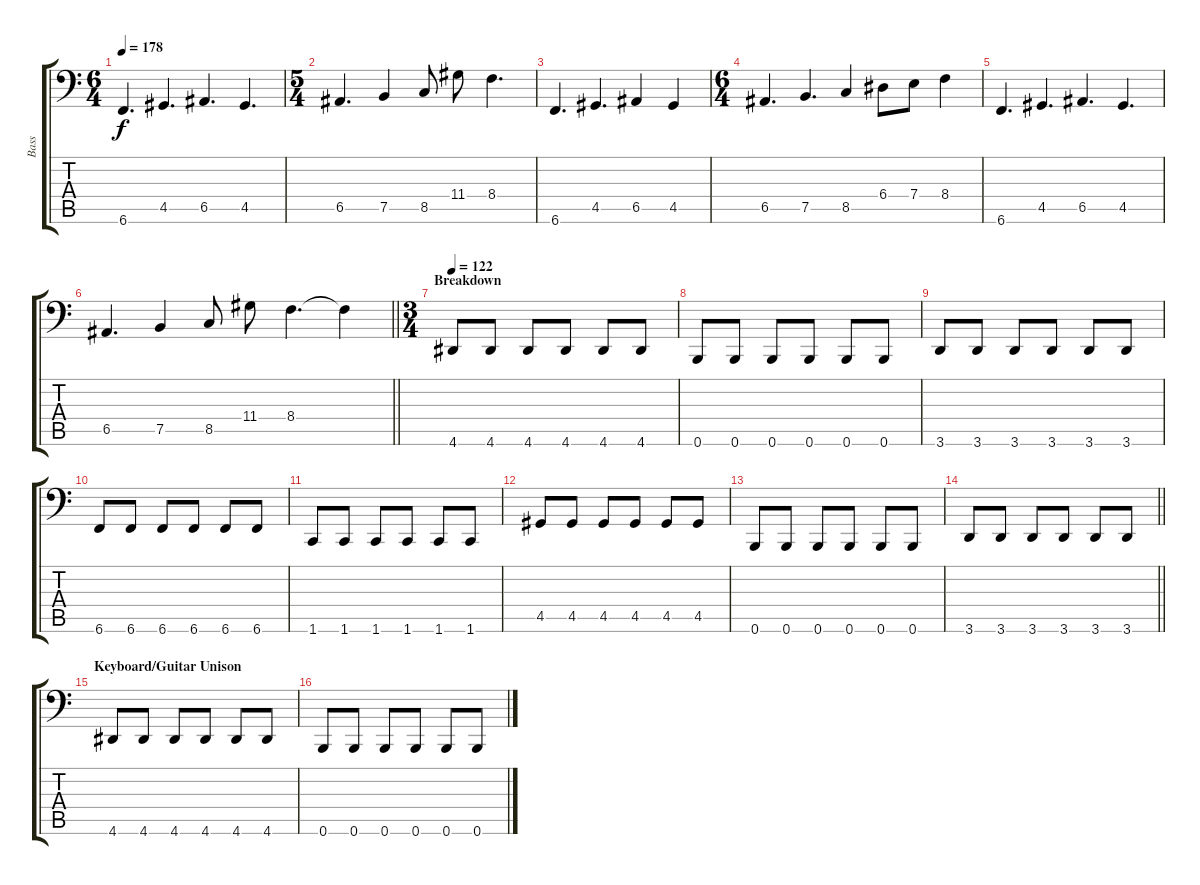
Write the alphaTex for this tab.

\track ("Bass" "Bass") {instrument electricbassfinger}
\staff {score tabs}
\tuning (C3 G2 D2 A1 E1 B0) {hide}
\ts (6 4)
\tempo 178
\clef f4
\ks c
6.6.4{d dy f} 4.5.4{d} 6.5.4{d} 4.5.4{d} |
\ts (5 4)
6.5.4{d} 7.5.4 8.5.8 11.4.8 8.4.4{d} |
6.6.4{d} 4.5.4{d} 6.5.4 4.5.4 |
\ts (6 4)
6.5.4{d} 7.5.4{d} 8.5.4 6.4.8 7.4.8 8.4.4 |
6.6.4{d} 4.5.4{d} 6.5.4{d} 4.5.4{d} |
\barLineRight lightlight
6.5.4{d} 7.5.4 8.5.8 11.4.8 8.4.4{d} 8.4{t}.4 |
\ts (3 4)
\section ("" "Breakdown")
\tempo 122
4.6.8 4.6.8 4.6.8 4.6.8 4.6.8 4.6.8 |
0.6.8 0.6.8 0.6.8 0.6.8 0.6.8 0.6.8 |
3.6.8 3.6.8 3.6.8 3.6.8 3.6.8 3.6.8 |
6.6.8 6.6.8 6.6.8 6.6.8 6.6.8 6.6.8 |
1.6.8 1.6.8 1.6.8 1.6.8 1.6.8 1.6.8 |
4.5.8 4.5.8 4.5.8 4.5.8 4.5.8 4.5.8 |
0.6.8 0.6.8 0.6.8 0.6.8 0.6.8 0.6.8 |
\barLineRight lightlight
3.6.8 3.6.8 3.6.8 3.6.8 3.6.8 3.6.8 |
\section ("" "Keyboard/Guitar Unison")
4.6.8 4.6.8 4.6.8 4.6.8 4.6.8 4.6.8 |
0.6.8 0.6.8 0.6.8 0.6.8 0.6.8 0.6.8
